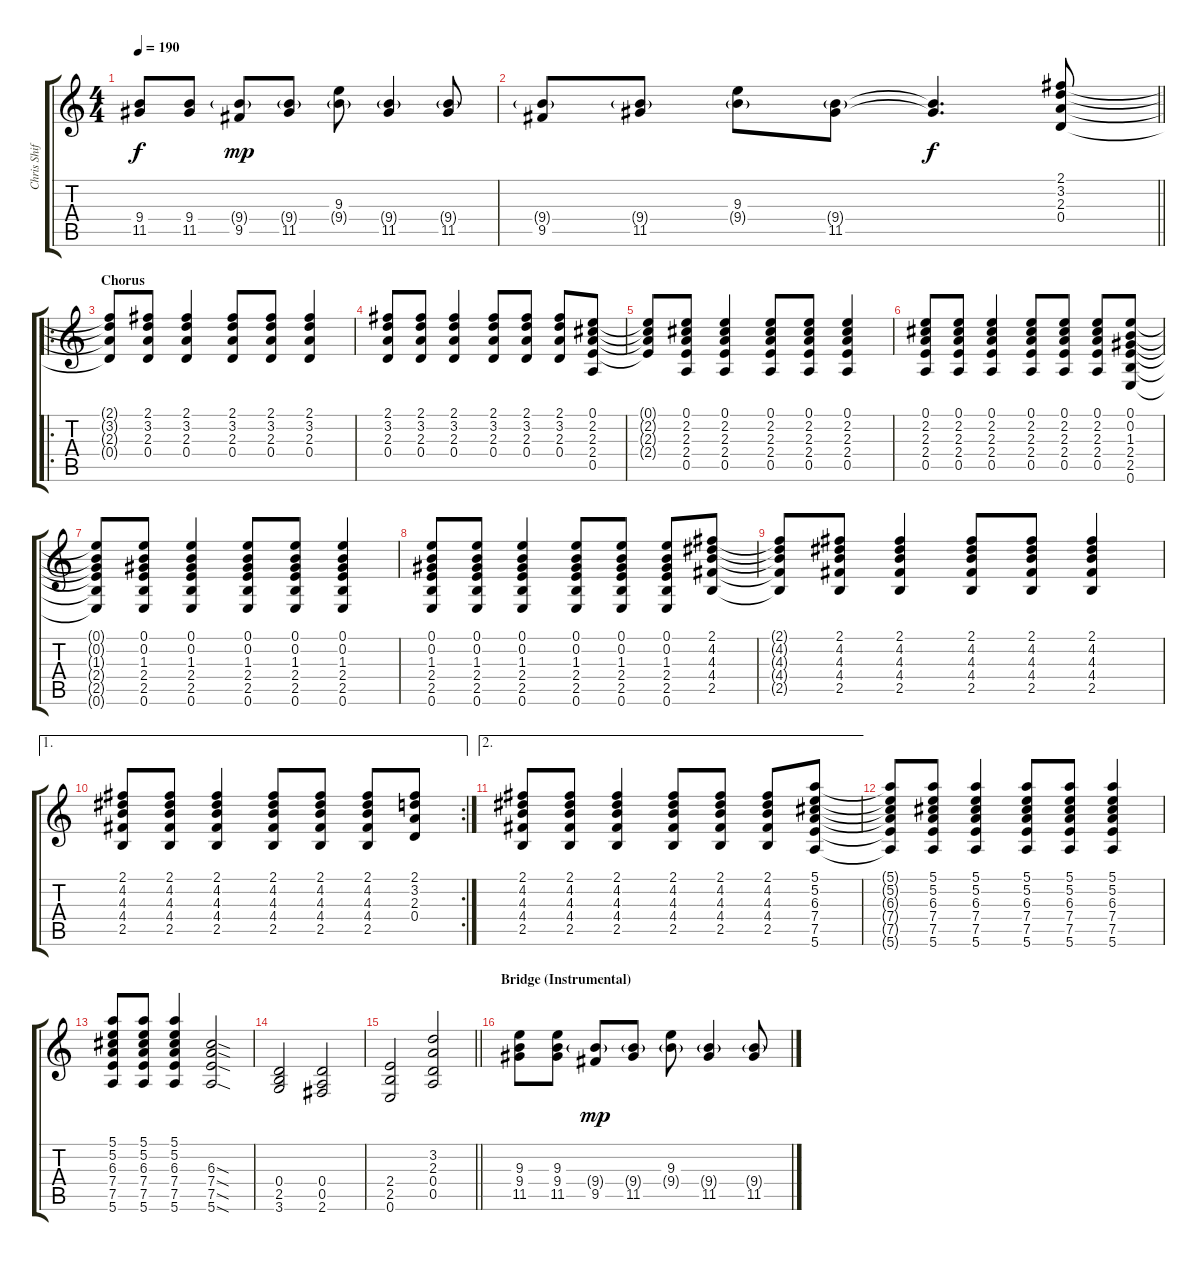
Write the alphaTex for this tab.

\track ("Chris Shiflett (Lead)" "Chris Shif") {instrument overdrivenguitar}
\staff {score tabs}
\tuning (E4 B3 G3 D3 A2 E2) {hide}
\ts (4 4)
\tempo 190
\clef g2
\ks c
(9.4{t} 11.5{t}).8{dy f} (9.4 11.5).8 (9.4{g} 9.5).8{dy mp} (9.4{g} 11.5).8 (9.3 9.4{g}).8 (9.4{g} 11.5).4 (9.4{g} 11.5).8 |
\barLineRight lightlight
(9.4{g} 9.5).8 (9.4{g} 11.5).8 (9.3 9.4{g}).8 (9.4{g} 11.5).8 (9.4{t} 11.5{t}).4{d dy f} (2.1 3.2 2.3 0.4).8 |
\ro
\section ("" "Chorus")
(2.1{t} 3.2{t} 2.3{t} 0.4{t}).8 (2.1 3.2 2.3 0.4).8 (2.1 3.2 2.3 0.4).4 (2.1 3.2 2.3 0.4).8 (2.1 3.2 2.3 0.4).8 (2.1 3.2 2.3 0.4).4 |
(2.1 3.2 2.3 0.4).8 (2.1 3.2 2.3 0.4).8 (2.1 3.2 2.3 0.4).4 (2.1 3.2 2.3 0.4).8 (2.1 3.2 2.3 0.4).8 (2.1 3.2 2.3 0.4).8 (0.1 2.2 2.3 2.4 0.5).8 |
(0.1{t} 2.2{t} 2.3{t} 2.4{t}).8 (0.1 2.2 2.3 2.4 0.5).8 (0.1 2.2 2.3 2.4 0.5).4 (0.1 2.2 2.3 2.4 0.5).8 (0.1 2.2 2.3 2.4 0.5).8 (0.1 2.2 2.3 2.4 0.5).4 |
(0.1 2.2 2.3 2.4 0.5).8 (0.1 2.2 2.3 2.4 0.5).8 (0.1 2.2 2.3 2.4 0.5).4 (0.1 2.2 2.3 2.4 0.5).8 (0.1 2.2 2.3 2.4 0.5).8 (0.1 2.2 2.3 2.4 0.5).8 (0.1 0.2 1.3 2.4 2.5 0.6).8 |
(0.1{t} 0.2{t} 1.3{t} 2.4{t} 2.5{t} 0.6{t}).8 (0.1 0.2 1.3 2.4 2.5 0.6).8 (0.1 0.2 1.3 2.4 2.5 0.6).4 (0.1 0.2 1.3 2.4 2.5 0.6).8 (0.1 0.2 1.3 2.4 2.5 0.6).8 (0.1 0.2 1.3 2.4 2.5 0.6).4 |
(0.1 0.2 1.3 2.4 2.5 0.6).8 (0.1 0.2 1.3 2.4 2.5 0.6).8 (0.1 0.2 1.3 2.4 2.5 0.6).4 (0.1 0.2 1.3 2.4 2.5 0.6).8 (0.1 0.2 1.3 2.4 2.5 0.6).8 (0.1 0.2 1.3 2.4 2.5 0.6).8 (2.1 4.2 4.3 4.4 2.5).8 |
(2.1{t} 4.2{t} 4.3{t} 4.4{t} 2.5{t}).8 (2.1 4.2 4.3 4.4 2.5).8 (2.1 4.2 4.3 4.4 2.5).4 (2.1 4.2 4.3 4.4 2.5).8 (2.1 4.2 4.3 4.4 2.5).8 (2.1 4.2 4.3 4.4 2.5).4 |
\ae 1
\rc 2
(2.1 4.2 4.3 4.4 2.5).8 (2.1 4.2 4.3 4.4 2.5).8 (2.1 4.2 4.3 4.4 2.5).4 (2.1 4.2 4.3 4.4 2.5).8 (2.1 4.2 4.3 4.4 2.5).8 (2.1 4.2 4.3 4.4 2.5).8 (2.1 3.2 2.3 0.4).8 |
\ae 2
(2.1 4.2 4.3 4.4 2.5).8 (2.1 4.2 4.3 4.4 2.5).8 (2.1 4.2 4.3 4.4 2.5).4 (2.1 4.2 4.3 4.4 2.5).8 (2.1 4.2 4.3 4.4 2.5).8 (2.1 4.2 4.3 4.4 2.5).8 (5.1 5.2 6.3 7.4 7.5 5.6).8 |
(5.1{t} 5.2{t} 6.3{t} 7.4{t} 7.5{t} 5.6{t}).8 (5.1 5.2 6.3 7.4 7.5 5.6).8 (5.1 5.2 6.3 7.4 7.5 5.6).4 (5.1 5.2 6.3 7.4 7.5 5.6).8 (5.1 5.2 6.3 7.4 7.5 5.6).8 (5.1 5.2 6.3 7.4 7.5 5.6).4 |
(5.1 5.2 6.3 7.4 7.5 5.6).8 (5.1 5.2 6.3 7.4 7.5 5.6).8 (5.1 5.2 6.3 7.4 7.5 5.6).4 (6.3{sod} 7.4{sod} 7.5{sod} 5.6{sod}).2 |
(0.4 2.5 3.6).2 (0.4 0.5 2.6).2 |
\barLineRight lightlight
(2.4 2.5 0.6).2 (3.2 2.3 0.4 0.5).2 |
\section ("" "Bridge (Instrumental)")
(9.3 9.4 11.5).8 (9.3 9.4 11.5).8 (9.4{g} 9.5).8{dy mp} (9.4{g} 11.5).8 (9.3 9.4{g}).8 (9.4{g} 11.5).4 (9.4{g} 11.5).8
